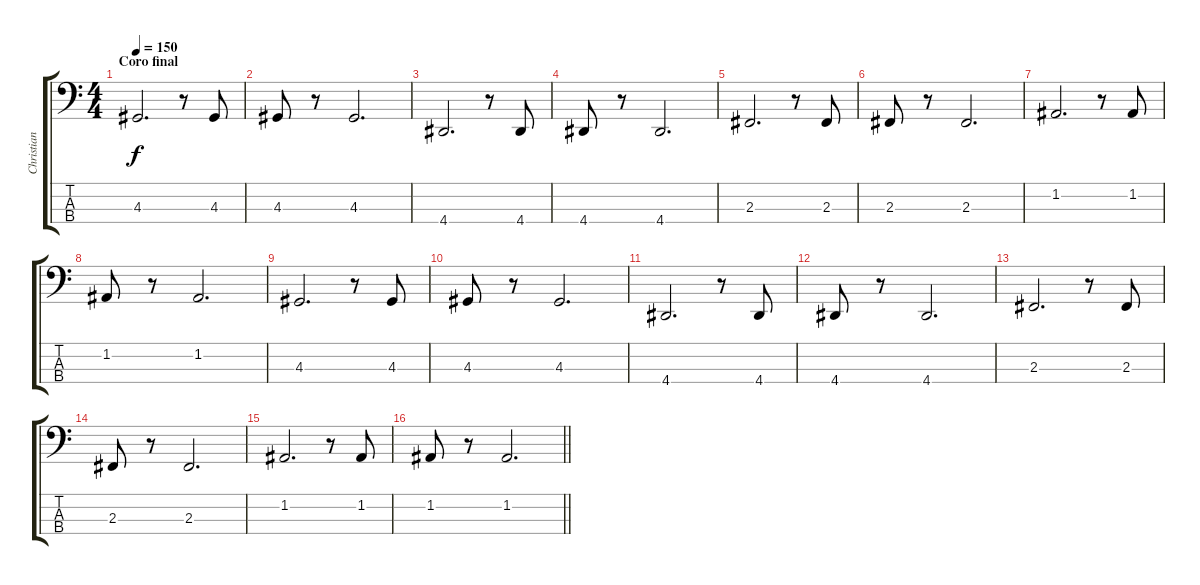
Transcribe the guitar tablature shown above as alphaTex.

\track ("Christian" "Christian") {instrument electricbassfinger}
\staff {score tabs}
\tuning (D2 A1 E1 B0) {hide}
\ts (4 4)
\section ("" "Coro final")
\tempo 150
\clef f4
\ks c
4.3.2{d dy f} r.8 4.3.8 |
4.3.8 r.8 4.3.2{d} |
4.4.2{d} r.8 4.4.8 |
4.4.8 r.8 4.4.2{d} |
2.3.2{d} r.8 2.3.8 |
2.3.8 r.8 2.3.2{d} |
1.2.2{d} r.8 1.2.8 |
1.2.8 r.8 1.2.2{d} |
4.3.2{d} r.8 4.3.8 |
4.3.8 r.8 4.3.2{d} |
4.4.2{d} r.8 4.4.8 |
4.4.8 r.8 4.4.2{d} |
2.3.2{d} r.8 2.3.8 |
2.3.8 r.8 2.3.2{d} |
1.2.2{d} r.8 1.2.8 |
\barLineRight lightlight
1.2.8 r.8 1.2.2{d}
